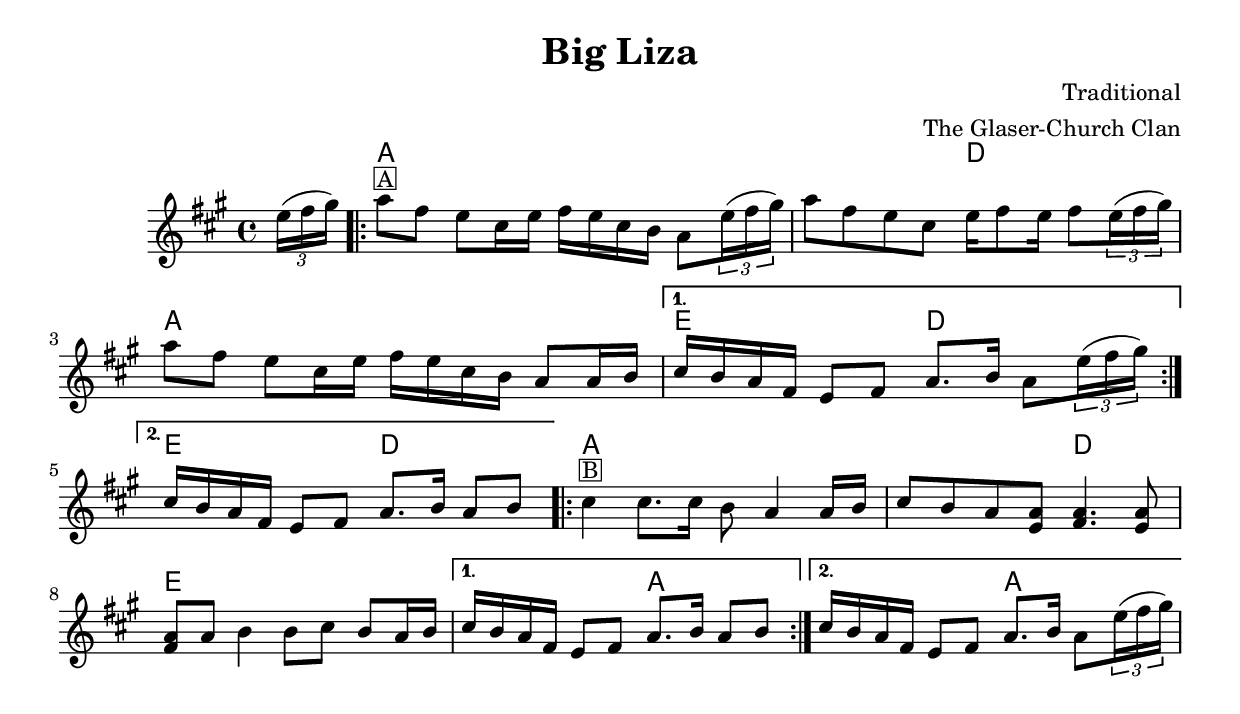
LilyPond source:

\version "2.18.2"
\language "english"

\version "2.18.2"
\language "english"

bigLizaMelodyA = \relative c' {
  \partial 8
  \tuplet 3/2 {e'16( fs gs)}
  \repeat volta 2 {
    | a8^\markup {\box A} fs e cs16 e fs e cs b a8 \tuplet 3/2 {e'16( fs gs)}
    | a8 fs e cs e16 fs8 e16 fs8 \tuplet 3/2 {e16( fs gs)}
    | a8 fs e cs16 e fs e cs b a8 a16 b16
  }
  \alternative {
    { | cs16 b a fs e8 fs a8. b16 a8 \tuplet 3/2 {e'16( fs gs)} }
    { | cs,16 b a fs e8 fs a8. b16 a8 b8 }
  }
}

bigLizaMelodyB = \relative c' {
  \repeat volta 2 {
    | cs'4^\markup {\box B} cs8. cs16 b8 a4 a16 b16
    | cs8 b a <a e> <a fs>4. <a e>8
    | <a fs>8 a b4 b8 cs b a16 b
  }
  \alternative {
    { | cs16 b a fs e8 fs a8. b16 a8 b8 }
    { | cs16 b a fs e8 fs a8. b16 a8 \tuplet 3/2 {e'16( fs gs)} }
  }
}

bigLizaMelody = {
  \key a \major
  \time 4/4

  \bigLizaMelodyA
  \bigLizaMelodyB
}

bigLizaChordsA = \chordmode {
  \repeat volta 2 {
    | a1
    | a2 d2
    | a1
  }
  \alternative {
    { | e2 d2 }
    { | e2 d2 }
  }
}

bigLizaChordsB = \chordmode {
  \repeat volta 2 {
    | a1
    | a2 d2
    | e1
  }
  \alternative {
    { | e2 a2 }
    { | e2 a2 }
  }
}

bigLizaChords = {
  s8
  \bigLizaChordsA
  \bigLizaChordsB
}


\book {
  \header {
    title = "Big Liza"
    composer = "Traditional"
    arranger = "The Glaser-Church Clan"
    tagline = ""
  }

  \score {
    <<
      \new ChordNames {
        \set chordChanges = ##t
        \bigLizaChords
      }
      \new Staff {
        \clef treble
        \bigLizaMelody
      }
    >>
    \layout {}
  }
  \score {
    \unfoldRepeats \bigLizaMelody
    \midi {}
  }
}
